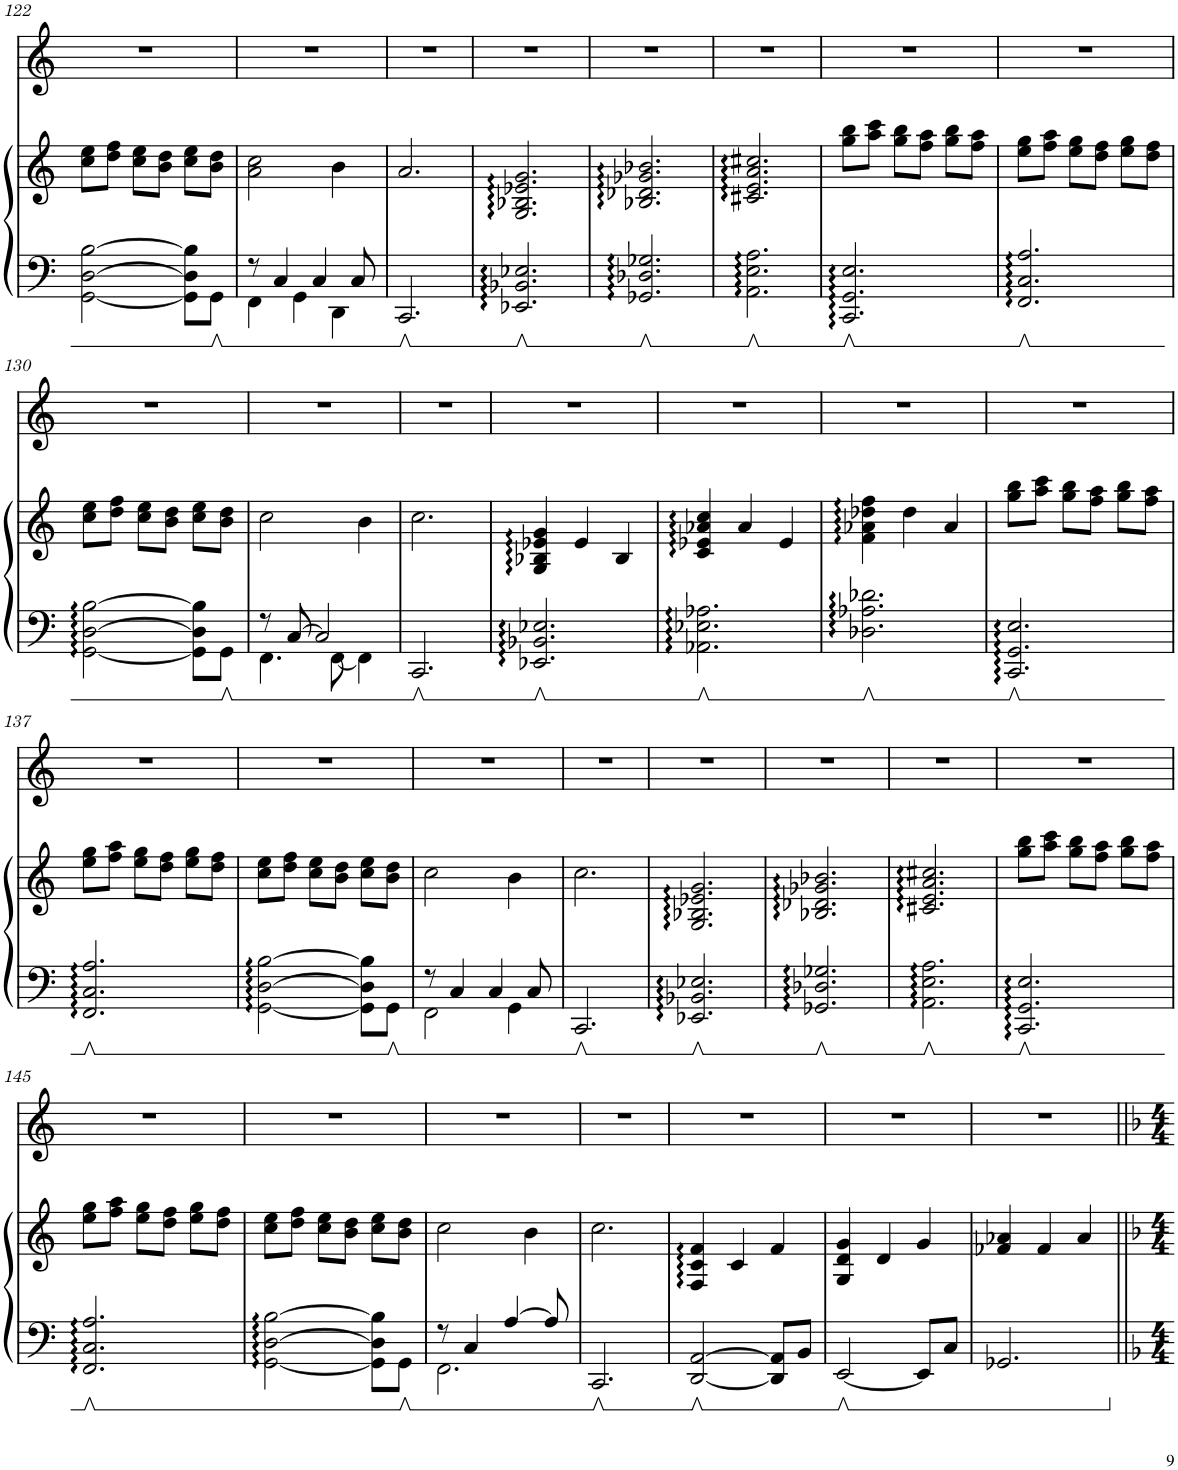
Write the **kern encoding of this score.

**kern	**kern	**kern
*part2	*part2	*part1
*staff3	*staff2	*staff1
*I"Piano	*	*I"Voice
*I'Pno	*	*
!!LO:PB:g=z
*clefF4	*clefG2	*clefG2
*k[]	*k[]	*k[]
*M3/4	*M3/4	*M3/4
=122	=122	=122
[2GG\ [2D\ [2B\	8cc\ 8ee\L	2.r
.	8dd\ 8ff\J	.
.	8cc\ 8ee\L	.
.	8b\ 8dd\J	.
8GG\] 8D\] 8B\]L	8cc\ 8ee\L	.
8GG\J	8b\ 8dd\J	.
=123	=123	=123
*^	*	*
8r	4FF\	2a\ 2cc\	2.r
4C/	.	.	.
.	4GG\	.	.
4C/	.	.	.
.	4DD\	4b\	.
8C/	.	.	.
*v	*v	*	*
=124	=124	=124
2.CC/	2.a/	2.r
=125	=125	=125
2.EE-X/ 2.BB-X/ 2.E-X/	2.G/ 2.B-X/ 2.e-X/ 2.g/	2.r
=126	=126	=126
2.GG-X/ 2.D-X/ 2.G-X/	2.B-X/ 2.d-X/ 2.g-X/ 2.b-X/	2.r
=127	=127	=127
2.AA\ 2.E\ 2.A\	2.c#X/ 2.e/ 2.a/ 2.cc#X/	2.r
=128	=128	=128
2.CC/ 2.GG/ 2.E/	8gg\ 8bb\L	2.r
.	8aa\ 8ccc\J	.
.	8gg\ 8bb\L	.
.	8ff\ 8aa\J	.
.	8gg\ 8bb\L	.
.	8ff\ 8aa\J	.
=129	=129	=129
2.FF/ 2.C/ 2.A/	8ee\ 8gg\L	2.r
.	8ff\ 8aa\J	.
.	8ee\ 8gg\L	.
.	8dd\ 8ff\J	.
.	8ee\ 8gg\L	.
.	8dd\ 8ff\J	.
!!LO:LB:g=z
=130	=130	=130
[2GG\ [2D\ [2B\	8cc\ 8ee\L	2.r
.	8dd\ 8ff\J	.
.	8cc\ 8ee\L	.
.	8b\ 8dd\J	.
8GG\] 8D\] 8B\]L	8cc\ 8ee\L	.
8GG\J	8b\ 8dd\J	.
=131	=131	=131
*^	*	*
8r	4.FF\	2cc\	2.r
[8C/	.	.	.
2C/]	.	.	.
.	[8FF\	.	.
.	4FF\]	4b\	.
*v	*v	*	*
=132	=132	=132
2.CC/	2.cc\	2.r
=133	=133	=133
2.EE-X/ 2.BB-X/ 2.E-X/	4G/ 4B-X/ 4e-X/ 4g/	2.r
.	4e-/	.
.	4B-/	.
=134	=134	=134
2.AA-X\ 2.E-X\ 2.A-X\	4c/ 4e-X/ 4a-X/ 4cc/	2.r
.	4a-/	.
.	4e-/	.
=135	=135	=135
2.D-X\ 2.A-X\ 2.d-X\	4f\ 4a-X\ 4dd-X\ 4ff\	2.r
.	4dd-\	.
.	4a-/	.
=136	=136	=136
2.CC/ 2.GG/ 2.E/	8gg\ 8bb\L	2.r
.	8aa\ 8ccc\J	.
.	8gg\ 8bb\L	.
.	8ff\ 8aa\J	.
.	8gg\ 8bb\L	.
.	8ff\ 8aa\J	.
!!LO:LB:g=z
=137	=137	=137
2.FF/ 2.C/ 2.A/	8ee\ 8gg\L	2.r
.	8ff\ 8aa\J	.
.	8ee\ 8gg\L	.
.	8dd\ 8ff\J	.
.	8ee\ 8gg\L	.
.	8dd\ 8ff\J	.
=138	=138	=138
[2GG\ [2D\ [2B\	8cc\ 8ee\L	2.r
.	8dd\ 8ff\J	.
.	8cc\ 8ee\L	.
.	8b\ 8dd\J	.
8GG\] 8D\] 8B\]L	8cc\ 8ee\L	.
8GG\J	8b\ 8dd\J	.
=139	=139	=139
*^	*	*
8r	2FF\	2cc\	2.r
4C/	.	.	.
4C/	.	.	.
.	4GG\	4b\	.
8C/	.	.	.
*v	*v	*	*
=140	=140	=140
2.CC/	2.cc\	2.r
=141	=141	=141
2.EE-X/ 2.BB-X/ 2.E-X/	2.G/ 2.B-X/ 2.e-X/ 2.g/	2.r
=142	=142	=142
2.GG-X/ 2.D-X/ 2.G-X/	2.B-X/ 2.d-X/ 2.g-X/ 2.b-X/	2.r
=143	=143	=143
2.AA\ 2.E\ 2.A\	2.c#X/ 2.e/ 2.a/ 2.cc#X/	2.r
=144	=144	=144
2.CC/ 2.GG/ 2.E/	8gg\ 8bb\L	2.r
.	8aa\ 8ccc\J	.
.	8gg\ 8bb\L	.
.	8ff\ 8aa\J	.
.	8gg\ 8bb\L	.
.	8ff\ 8aa\J	.
!!LO:LB:g=z
=145	=145	=145
2.FF/ 2.C/ 2.A/	8ee\ 8gg\L	2.r
.	8ff\ 8aa\J	.
.	8ee\ 8gg\L	.
.	8dd\ 8ff\J	.
.	8ee\ 8gg\L	.
.	8dd\ 8ff\J	.
=146	=146	=146
[2GG\ [2D\ [2B\	8cc\ 8ee\L	2.r
.	8dd\ 8ff\J	.
.	8cc\ 8ee\L	.
.	8b\ 8dd\J	.
8GG\] 8D\] 8B\]L	8cc\ 8ee\L	.
8GG\J	8b\ 8dd\J	.
=147	=147	=147
*^	*	*
8r	2.FF\	2cc\	2.r
4C/	.	.	.
[4A/	.	.	.
.	.	4b\	.
8A/]	.	.	.
*v	*v	*	*
=148	=148	=148
2.CC/	2.cc\	2.r
=149	=149	=149
[2DD/ [2AA/	4F/ 4c/ 4f/	2.r
.	4c/	.
8DD/] 8AA/]L	4f/	.
8BB/J	.	.
=150	=150	=150
[2EE/	4G/ 4d/ 4g/	2.r
.	4d/	.
8EE/L]	4g/	.
8C/J	.	.
=151	=151	=151
2.GG-X/	4f-X/ 4a-X/	2.r
.	4f-/	.
.	4a-/	.
=||	=||	=||
*-	*-	*-
